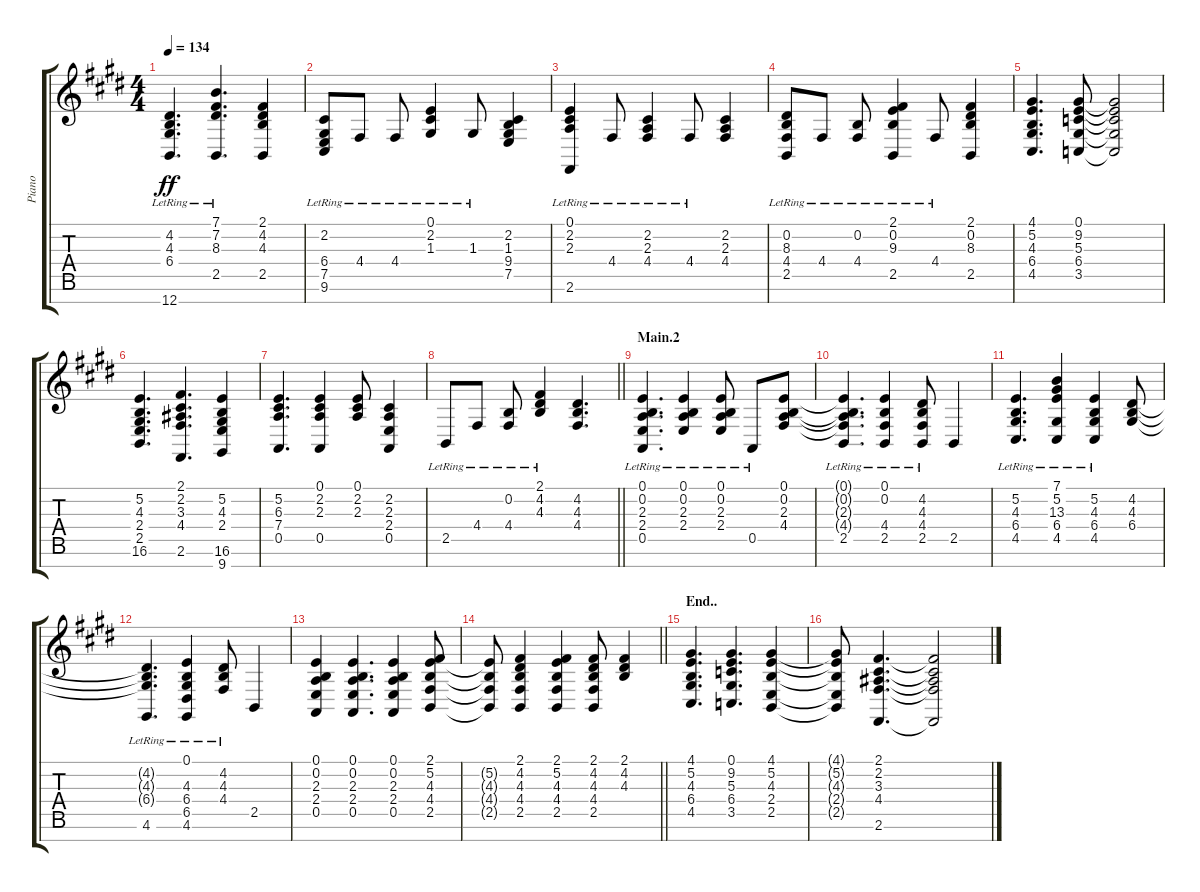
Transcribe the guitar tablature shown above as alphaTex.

\track ("Piano" "Piano") {instrument acousticgrandpiano}
\staff {score tabs}
\tuning (E4 B3 G3 D3 A2 E2 B1) {hide}
\ts (4 4)
\tempo 134
\clef g2
\ks e
(4.2{lr} 4.3{lr} 6.4{lr} 12.7{lr}).4{d dy ff} (7.1{lr} 7.2{lr} 8.3{lr} 2.5{lr}).4{d} (2.1 4.2 4.3 2.5).4 |
(2.2{lr} 6.4{lr} 7.5{lr} 9.6{lr}).8 4.4{lr}.8 4.4{lr}.8 (0.1{lr} 2.2{lr} 1.3{lr}).4 1.3{lr}.8 (2.2 1.3 9.4 7.5).4 |
(0.1{lr} 2.2{lr} 2.3{lr} 2.6{lr}).4 4.4{lr}.8 (2.2{lr} 2.3{lr} 4.4{lr}).4 4.4{lr}.8 (2.2 2.3 4.4).4 |
(0.2{lr} 8.3{lr} 4.4{lr} 2.5{lr}).8 4.4{lr}.8 (0.2{lr} 4.4{lr}).8 (2.1{lr} 0.2{lr} 9.3{lr} 2.5{lr}).4 4.4{lr}.8 (2.1 0.2 8.3 2.5).4 |
(4.1 5.2 4.3 6.4 4.5).4{d} (0.1 9.2 5.3 6.4 3.5).8 (0.1{t} 9.2{t} 5.3{t} 6.4{t} 3.5{t}).2 |
(5.2 4.3 2.4 2.5 16.6).4{d} (2.1 2.2 3.3 4.4 2.6).4{d} (5.2 4.3 2.4 16.6 9.7).4 |
(5.2 6.3 7.4 0.5).4{d} (0.1 2.2 2.3 0.5).4 (0.1 2.2 2.3).8 (2.2 2.3 2.4 0.5).4 |
\barLineRight lightlight
2.5{lr}.8 4.4{lr}.8 (0.2{lr} 4.4{lr}).8 (2.1{lr} 4.2{lr} 4.3{lr}).4 (4.2 4.3 4.4).4{d} |
\section ("" "Main.2")
(0.1{lr} 0.2{lr} 2.3{lr} 2.4{lr} 0.5{lr}).4{d} (0.1{lr} 0.2{lr} 2.3{lr} 2.4{lr}).4 (0.1{lr} 0.2{lr} 2.3{lr} 2.4{lr}).8 0.5{lr}.8 (0.1 0.2 2.3 4.4).8 |
(0.1{t} 0.2{t} 2.3{t} 4.4{t} 2.5{lr}).4{d} (0.1{lr} 0.2{lr} 4.4{lr} 2.5{lr}).4 (4.2{lr} 4.3{lr} 4.4{lr} 2.5{lr}).8 2.5.4 |
(5.2{lr} 4.3{lr} 6.4{lr} 4.5{lr}).4{d} (7.1{lr} 5.2{lr} 13.3{lr} 6.4{lr} 4.5{lr}).4 (5.2{lr} 4.3{lr} 6.4{lr} 4.5{lr}).4 (4.2 4.3 6.4).8 |
(4.2{t} 4.3{t} 6.4{t} 4.6{lr}).4{d} (0.1{lr} 4.3{lr} 6.4{lr} 6.5{lr} 4.6{lr}).4 (4.2{lr} 4.3{lr} 4.4{lr}).8 2.5.4 |
(0.1 0.2 2.3 2.4 0.5).4 (0.1 0.2 2.3 2.4 0.5).4{d} (0.1 0.2 2.3 2.4 0.5).4 (2.1 5.2 4.3 4.4 2.5).8 |
\barLineRight lightlight
(5.2{t} 4.3{t} 4.4{t} 2.5{t}).8 (2.1 4.2 4.3 4.4 2.5).4 (2.1 5.2 4.3 4.4 2.5).4 (2.1 4.2 4.3 4.4 2.5).8 (2.1 4.2 4.3).4 |
\section ("" "End..")
(4.1 5.2 4.3 6.4 4.5).4{d} (0.1 9.2 5.3 6.4 3.5).4{d} (4.1 5.2 4.3 2.4 2.5).4 |
(4.1{t} 5.2{t} 4.3{t} 2.4{t} 2.5{t}).8 (2.1 2.2 3.3 4.4 2.6).4{d} (2.1{t} 2.2{t} 3.3{t} 4.4{t} 2.6{t}).2
